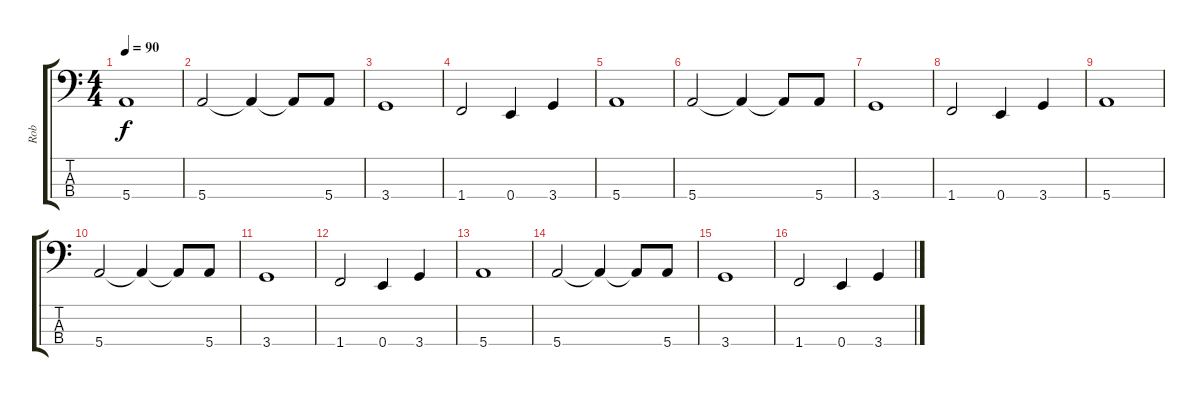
\track ("Rob" "Rob") {instrument electricbassfinger}
\staff {score tabs}
\tuning (G2 D2 A1 E1) {hide}
\ts (4 4)
\tempo 90
\clef f4
\ks c
5.4.1{dy f instrument electricbassfinger} |
5.4.2 5.4{t}.4 5.4{t}.8 5.4.8 |
3.4.1 |
1.4.2 0.4.4 3.4.4 |
5.4.1 |
5.4.2 5.4{t}.4 5.4{t}.8 5.4.8 |
3.4.1 |
1.4.2 0.4.4 3.4.4 |
5.4.1 |
5.4.2 5.4{t}.4 5.4{t}.8 5.4.8 |
3.4.1 |
1.4.2 0.4.4 3.4.4 |
5.4.1 |
5.4.2 5.4{t}.4 5.4{t}.8 5.4.8 |
3.4.1 |
1.4.2 0.4.4 3.4.4
